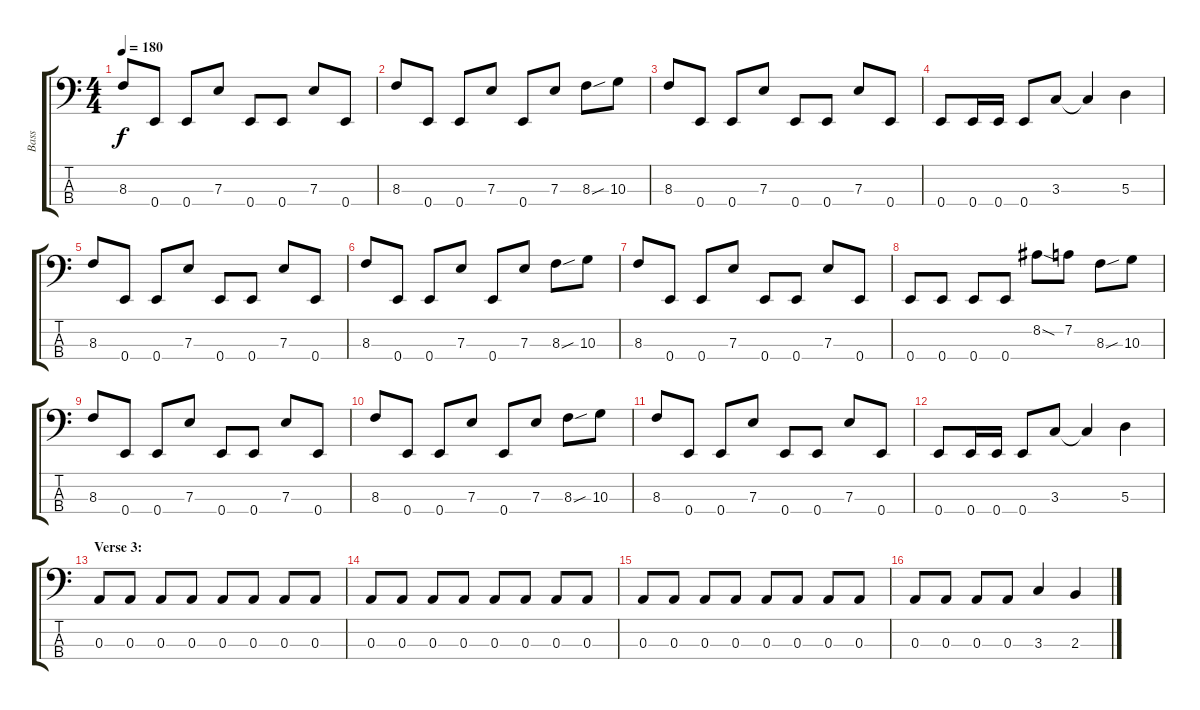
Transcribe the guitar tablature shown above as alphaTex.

\track ("Bass" "Bass") {instrument electricbasspick}
\staff {score tabs}
\tuning (G2 D2 A1 E1) {hide}
\ts (4 4)
\tempo 180
\clef f4
\ks c
8.3.8{dy f} 0.4.8 0.4.8 7.3.8 0.4.8 0.4.8 7.3.8 0.4.8 |
8.3.8 0.4.8 0.4.8 7.3.8 0.4.8 7.3.8 8.3{sou}.8 10.3.8 |
8.3.8 0.4.8 0.4.8 7.3.8 0.4.8 0.4.8 7.3.8 0.4.8 |
0.4.8 0.4.16 0.4.16 0.4.8 3.3.8 3.3{t}.4 5.3.4 |
8.3.8 0.4.8 0.4.8 7.3.8 0.4.8 0.4.8 7.3.8 0.4.8 |
8.3.8 0.4.8 0.4.8 7.3.8 0.4.8 7.3.8 8.3{sou}.8 10.3.8 |
8.3.8 0.4.8 0.4.8 7.3.8 0.4.8 0.4.8 7.3.8 0.4.8 |
0.4.8 0.4.8 0.4.8 0.4.8 8.2{sod}.8 7.2.8 8.3{sou}.8 10.3.8 |
8.3.8 0.4.8 0.4.8 7.3.8 0.4.8 0.4.8 7.3.8 0.4.8 |
8.3.8 0.4.8 0.4.8 7.3.8 0.4.8 7.3.8 8.3{sou}.8 10.3.8 |
8.3.8 0.4.8 0.4.8 7.3.8 0.4.8 0.4.8 7.3.8 0.4.8 |
0.4.8 0.4.16 0.4.16 0.4.8 3.3.8 3.3{t}.4 5.3.4 |
\section ("" "Verse 3:")
0.3.8 0.3.8 0.3.8 0.3.8 0.3.8 0.3.8 0.3.8 0.3.8 |
0.3.8 0.3.8 0.3.8 0.3.8 0.3.8 0.3.8 0.3.8 0.3.8 |
0.3.8 0.3.8 0.3.8 0.3.8 0.3.8 0.3.8 0.3.8 0.3.8 |
0.3.8 0.3.8 0.3.8 0.3.8 3.3.4 2.3.4
